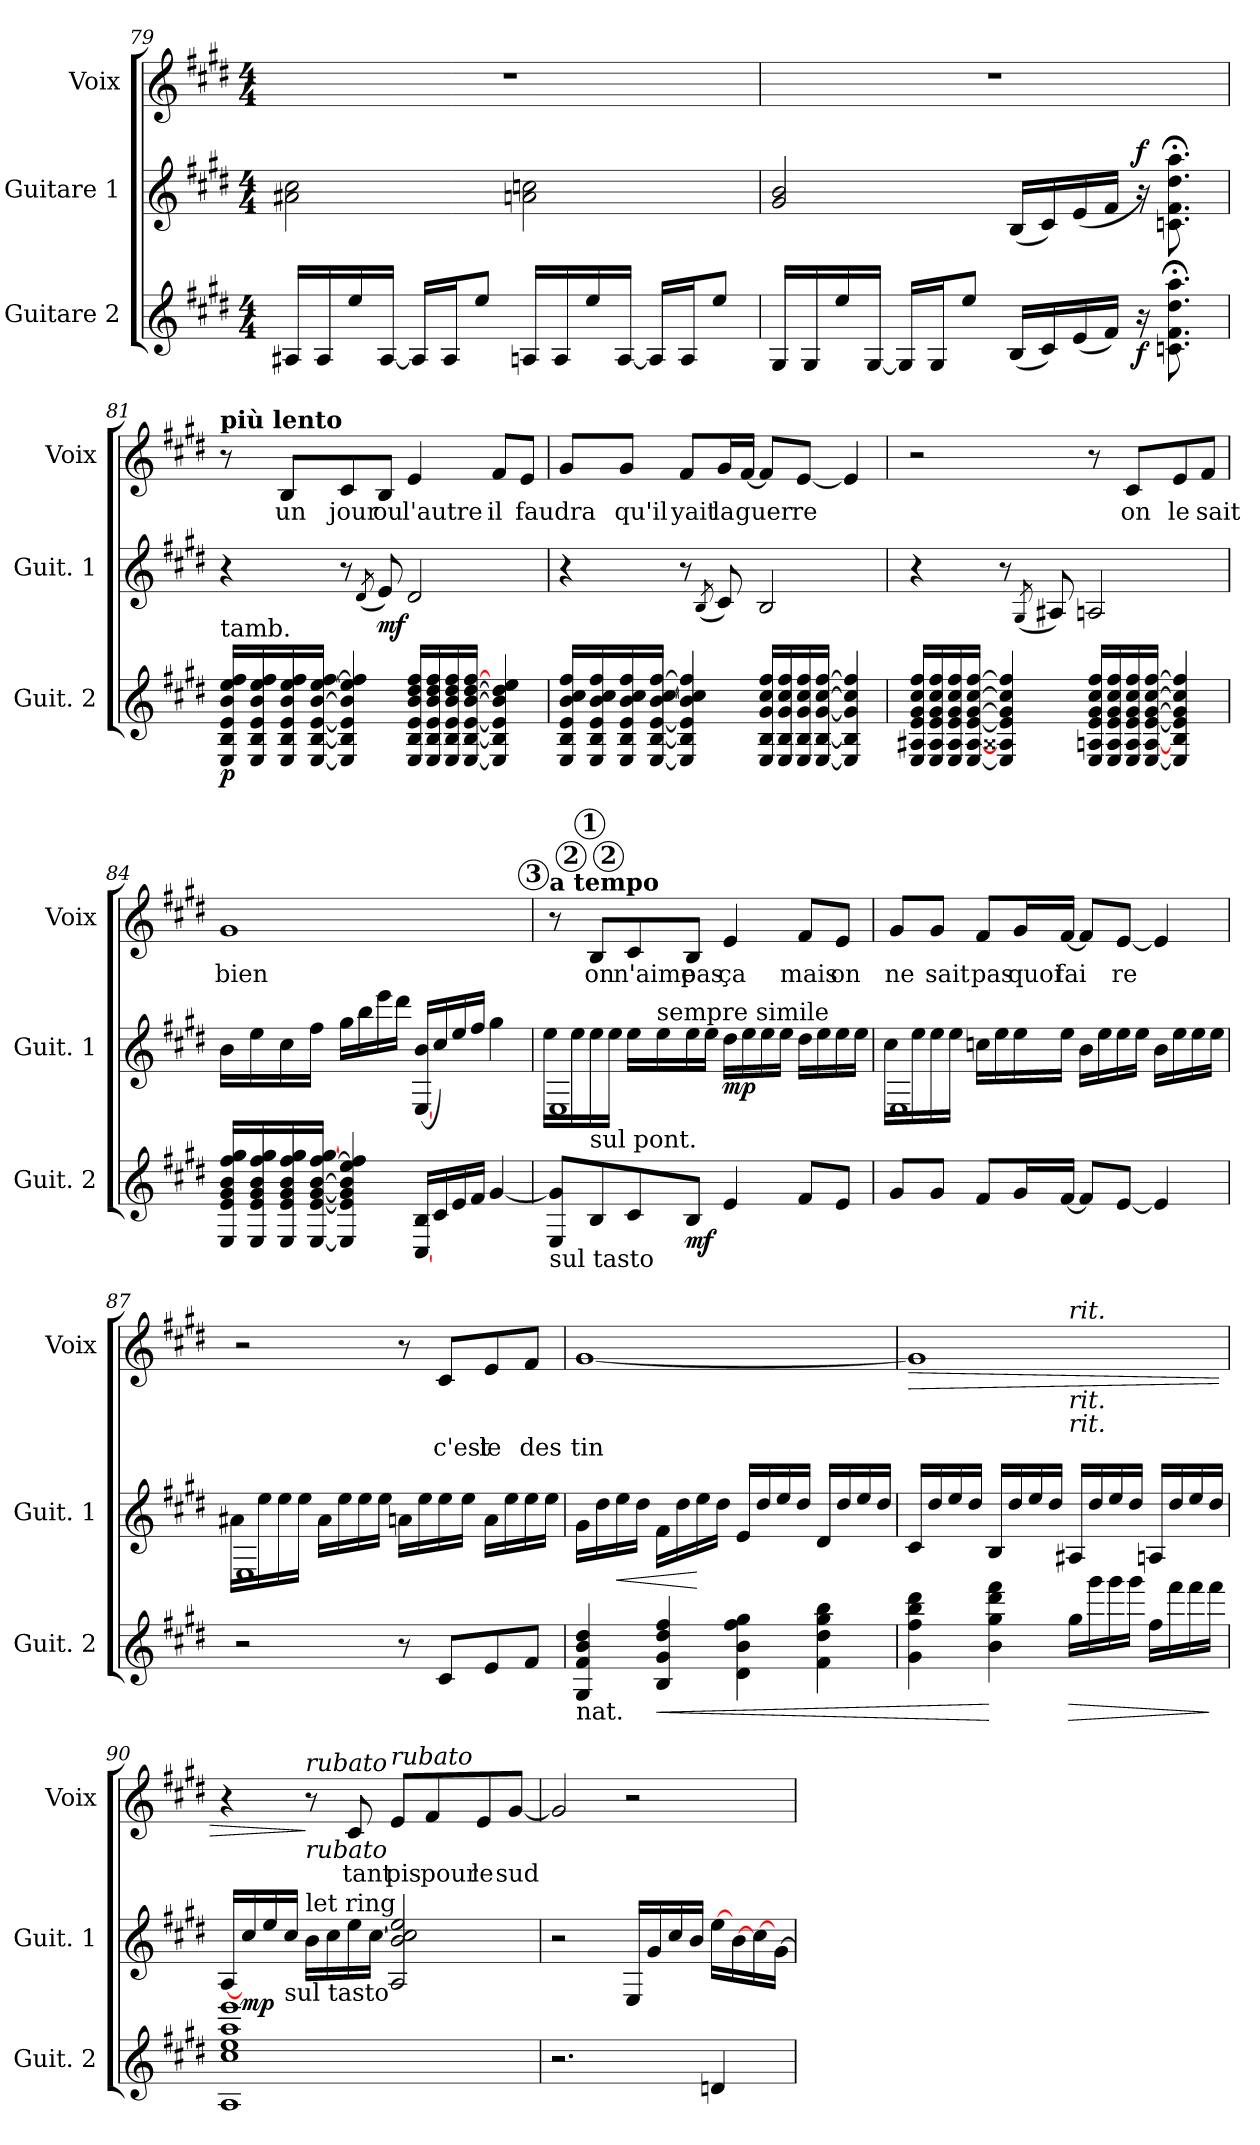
**kern	**dynam	**kern	**dynam	**kern	**text	**dynam
*part3	*part3	*part2	*part2	*part1	*part1	*part1
*staff3	*staff3	*staff2	*staff2	*staff1	*staff1	*staff1
*I"Guitare 2	*	*I"Guitare 1	*	*I"Voix	*	*
*I'Guit. 2	*	*I'Guit. 1	*	*I'Voix	*	*
*clefG2	*	*clefG2	*	*clefG2	*	*
*ITrd7c12	*	*ITrd7c12	*	*	*	*
*k[f#c#g#d#]	*	*k[f#c#g#d#]	*	*k[f#c#g#d#]	*	*
*E:	*	*E:	*	*E:	*	*
*M4/4	*	*M4/4	*	*M4/4	*	*
=79	=79	=79	=79	=79	=79	=79
16AA#X/LL	.	2A#X\ 2c#\	.	1r	.	.
16AA#/	.	.	.	.	.	.
16e/	.	.	.	.	.	.
[16AA#/JJ	.	.	.	.	.	.
16AA#/LL]	.	.	.	.	.	.
16AA#/J	.	.	.	.	.	.
8e/J	.	.	.	.	.	.
16AAn/LL	.	2An\ 2cn\	.	.	.	.
16AA/	.	.	.	.	.	.
16e/	.	.	.	.	.	.
[16AA/JJ	.	.	.	.	.	.
16AA/LL]	.	.	.	.	.	.
16AA/J	.	.	.	.	.	.
8e/J	.	.	.	.	.	.
!!LO:PB:g=z
=80	=80	=80	=80	=80	=80	=80
16GG#/LL	.	2G#/ 2B/	.	1r	.	.
16GG#/	.	.	.	.	.	.
16e/	.	.	.	.	.	.
[16GG#/JJ	.	.	.	.	.	.
16GG#/LL]	.	.	.	.	.	.
16GG#/J	.	.	.	.	.	.
8e/J	.	.	.	.	.	.
(<16BB/LL	.	(<16BB/LL	.	.	.	.
16C#/)	.	16C#/)	.	.	.	.
(<16E/	.	(>16E/	.	.	.	.
16F#/JJ)	.	16F#/JJ	.	.	.	.
!	!LO:DY:b	!	!LO:DY:a	!	!	!
16r	f	16r)	f	.	.	.
8.Cn\;< 8.F#\;< 8.d#\;< 8.a\;<	.	8.Cn\;< 8.F#\;< 8.d#\;< 8.a\;<	.	.	.	.
=81	=81	=81	=81	=81	=81	=81
!	!	!	!	!LO:TX:a:B:t=più lento	!	!
!LO:TX:a:t=tamb.	!	!	!	!	!	!
!	!LO:DY:b	!	!	!	!	!
16EE/ 16BB/ 16E/ 16B/ 16e/ 16f#/LL	p	4r	.	8r	.	.
16EE/ 16BB/ 16E/ 16B/ 16e/ 16f#/	.	.	.	.	.	.
!	!	!	!	!	!LO:LY:b	!
16EE/ 16BB/ 16E/ 16B/ 16e/ 16f#/	.	.	.	8B/L	un	.
[16EE/ [16BB/ [16E/ [16B/ [16e/ [16f#/JJ	.	.	.	.	.	.
!	!	!	!	!	!LO:LY:b	!
4EE/] 4BB/] 4E/] 4B/] 4e/] 4f#/]	.	8r	.	8c#/	jour	.
.	.	(<8qD#/	.	.	.	.
!	!	!	!LO:DY:b	!	!LO:LY:b	!
.	.	8E/)	mf	8B/J	ou	.
!	!	!	!	!	!LO:LY:b	!
16EE/ 16BB/ 16E/ 16B/ 16d#/ 16f#/LL	.	2D#/	.	4e/	l'autre	.
16EE/ 16BB/ 16E/ 16B/ 16d#/ 16f#/	.	.	.	.	.	.
16EE/ 16BB/ 16E/ 16B/ 16d#/ 16f#/	.	.	.	.	.	.
[16EE/ [16BB/ [16E/ [16B/ [16d#/ [16f#/JJ	.	.	.	.	.	.
!	!	!	!	!	!LO:LY:b	!
4EE/] 4BB/] 4E/] 4B/] 4d#/] 4e/	.	.	.	8f#/L	il	.
!	!	!	!	!	!LO:LY:b	!
.	.	.	.	8e/J	fau	.
!!LO:LB:g=z
=82	=82	=82	=82	=82	=82	=82
!	!	!	!	!	!LO:LY:b	!
16EE/ 16BB/ 16E/ 16B/ 16c#/ 16f#/LL	.	4r	.	8g#/L	dra	.
16EE/ 16BB/ 16E/ 16B/ 16c#/ 16f#/	.	.	.	.	.	.
!	!	!	!	!	!LO:LY:b	!
16EE/ 16BB/ 16E/ 16B/ 16c#/ 16f#/	.	.	.	8g#/J	qu'il	.
[16EE/ [16BB/ [16E/ [16B/ [16c#/ [16f#/JJ	.	.	.	.	.	.
!	!	!	!	!	!LO:LY:b	!
4EE/] 4BB/] 4E/] 4B/] 4c#/] 4f#/]	.	8r	.	8f#/L	yait	.
.	.	(<8qBB/	.	.	.	.
!	!	!	!	!	!LO:LY:b	!
.	.	8C#/)	.	16g#/L	la	.
!	!	!	!	!	!LO:LY:b	!
.	.	.	.	[16f#/JJ	guer	.
16EE/ 16BB/ 16G#/ 16c#/ 16f#/LL	.	2BB/	.	8f#/L]	.	.
16EE/ 16BB/ 16G#/ 16c#/ 16f#/	.	.	.	.	.	.
!	!	!	!	!	!LO:LY:b	!
16EE/ 16BB/ 16G#/ 16c#/ 16f#/	.	.	.	[8e/J	re	.
[16EE/ [16BB/ [16G#/ [16c#/ [16f#/JJ	.	.	.	.	.	.
4EE/] 4BB/] 4G#/] 4c#/] 4f#/]	.	.	.	4e/]	.	.
=83	=83	=83	=83	=83	=83	=83
16EE/ 16AA#X/ 16E/ 16G#/ 16c#/ 16f#/LL	.	4r	.	2r	.	.
16EE/ 16AA#/ 16E/ 16G#/ 16c#/ 16f#/	.	.	.	.	.	.
16EE/ 16AA#/ 16E/ 16G#/ 16c#/ 16f#/	.	.	.	.	.	.
[16EE/ [16AA#/ [16E/ [16G#/ [16c#/ [16f#/JJ	.	.	.	.	.	.
4EE/] 4AA##/ 4E/] 4G#/] 4c#/] 4f#/]	.	8r	.	.	.	.
.	.	(<8qGG#/	.	.	.	.
.	.	8AA#X/)	.	.	.	.
16EE/ 16AAn/ 16E/ 16G#/ 16c#/ 16f#/LL	.	2AAn/	.	8r	.	.
16EE/ 16AA/ 16E/ 16G#/ 16c#/ 16f#/	.	.	.	.	.	.
!	!	!	!	!	!LO:LY:b	!
16EE/ 16AA/ 16E/ 16G#/ 16c#/ 16f#/	.	.	.	8c#/L	on	.
[16EE/ [16AA/ [16E/ [16G#/ [16c#/ [16f#/JJ	.	.	.	.	.	.
!	!	!	!	!	!LO:LY:b	!
4EE/] 4BB/ 4E/] 4G#/] 4c#/] 4f#/]	.	.	.	8e/	le	.
!	!	!	!	!	!LO:LY:b	!
.	.	.	.	8f#/J	sait	.
!!LO:LB:g=z
=84	=84	=84	=84	=84	=84	=84
!	!	!	!	!	!LO:LY:b	!
16EE/ 16E/ 16G#/ 16B/ 16f#/ 16g#/LL	.	16B\LL	.	1g#	bien	.
16EE/ 16E/ 16G#/ 16B/ 16f#/ 16g#/	.	16e\	.	.	.	.
16EE/ 16E/ 16G#/ 16B/ 16f#/ 16g#/	.	16c#\	.	.	.	.
[16EE/ [16E/ [16G#/ [16B/ [16f#/ [16g#/JJ	.	16f#\JJ	.	.	.	.
4EE/] 4E/] 4G#/] 4B/] 4e/ 4f#/]	.	16g#\LL	.	.	.	.
.	.	16b\	.	.	.	.
.	.	16ee\	.	.	.	.
.	.	16dd#\JJ	.	.	.	.
[16CC#/ 16BB/LL	.	(<[16EE/ 16B/LL	.	.	.	.
16C#/	.	16c#/)	.	.	.	.
16E/	.	16e/	.	.	.	.
16F#/JJ	.	16f#/JJ	.	.	.	.
[4G#/	.	4g#\	.	.	.	.
!!LO:REH:place=s2:a:enc=circle:fs=10.25:t=2:qo=0.75
!!LO:REH:place=s2:a:enc=circle:fs=10.25:t=1:qo=0.5
!!LO:REH:place=s2:a:enc=circle:fs=10.25:t=2:qo=0.25
!!LO:REH:place=s2:a:enc=circle:fs=10.25:t=3
=85	=85	=85	=85	=85	=85	=85
*	*	*^	*	*	*	*
!	!	!	!	!	!LO:TX:a:B:t=a tempo	!	!
!LO:TX:b:t=sul tasto	!	!	!	!	!	!	!
8EE/ 8G#/]L	.	1EE	16e\LL	.	8r	.	.
.	.	.	16e\	.	.	.	.
!	!	!	!LO:TX:b:t=sul pont.	!	!	!	!
!	!	!	!	!	!	!LO:LY:b	!
8BB/	.	.	16e\	.	8B/L	on	.
.	.	.	16e\JJ	.	.	.	.
!	!	!	!	!	!	!LO:LY:b	!
8C#/	.	.	16e\LL	.	8c#/	n'aime	.
!	!	!	!LO:TX:a:t=sempre simile	!	!	!	!
.	.	.	16e\	.	.	.	.
!	!LO:DY:b	!	!	!	!	!LO:LY:b	!
8BB/J	mf	.	16e\	.	8B/J	pas	.
.	.	.	16e\JJ	.	.	.	.
!	!	!	!	!LO:DY:b	!	!LO:LY:b	!
4E/	.	.	16d#\LL	mp	4e/	ça	.
.	.	.	16e\	.	.	.	.
.	.	.	16e\	.	.	.	.
.	.	.	16e\JJ	.	.	.	.
!	!	!	!	!	!	!LO:LY:b	!
8F#/L	.	.	16d#\LL	.	8f#/L	mais	.
.	.	.	16e\	.	.	.	.
!	!	!	!	!	!	!LO:LY:b	!
8E/J	.	.	16e\	.	8e/J	on	.
.	.	.	16e\JJ	.	.	.	.
!!LO:PB:g=z
=86	=86	=86	=86	=86	=86	=86	=86
!	!	!	!	!	!	!LO:LY:b	!
8G#/L	.	1EE	16c#\LL	.	8g#/L	ne	.
.	.	.	16e\	.	.	.	.
!	!	!	!	!	!	!LO:LY:b	!
8G#/J	.	.	16e\	.	8g#/J	sait	.
.	.	.	16e\JJ	.	.	.	.
!	!	!	!	!	!	!LO:LY:b	!
8F#/L	.	.	16cn\LL	.	8f#/L	pas	.
.	.	.	16e\	.	.	.	.
!	!	!	!	!	!	!LO:LY:b	!
16G#/L	.	.	16e\	.	16g#/L	quoi	.
!	!	!	!	!	!	!LO:LY:b	!
[16F#/JJ	.	.	16e\JJ	.	[16f#/JJ	fai	.
8F#/L]	.	.	16B\LL	.	8f#/L]	.	.
.	.	.	16e\	.	.	.	.
!	!	!	!	!	!	!LO:LY:b	!
[8E/J	.	.	16e\	.	[8e/J	re	.
.	.	.	16e\JJ	.	.	.	.
4E/]	.	.	16B\LL	.	4e/]	.	.
.	.	.	16e\	.	.	.	.
.	.	.	16e\	.	.	.	.
.	.	.	16e\JJ	.	.	.	.
=87	=87	=87	=87	=87	=87	=87	=87
2r	.	1EE	16A#X\LL	.	2r	.	.
.	.	.	16e\	.	.	.	.
.	.	.	16e\	.	.	.	.
.	.	.	16e\JJ	.	.	.	.
.	.	.	16A#\LL	.	.	.	.
.	.	.	16e\	.	.	.	.
.	.	.	16e\	.	.	.	.
.	.	.	16e\JJ	.	.	.	.
8r	.	.	16An\LL	.	8r	.	.
.	.	.	16e\	.	.	.	.
!	!	!	!	!	!	!LO:LY:b	!
8C#/L	.	.	16e\	.	8c#/L	c'est	.
.	.	.	16e\JJ	.	.	.	.
!	!	!	!	!	!	!LO:LY:b	!
8E/	.	.	16A\LL	.	8e/	le	.
.	.	.	16e\	.	.	.	.
!	!	!	!	!	!	!LO:LY:b	!
8F#/J	.	.	16e\	.	8f#/J	des	.
.	.	.	16e\JJ	.	.	.	.
!!LO:LB:g=z
=88	=88	=88	=88	=88	=88	=88	=88
!LO:TX:b:t=nat.	!	!	!	!	!	!	!
!	!	!	!	!	!	!LO:LY:b	!
*	*	*v	*v	*	*	*	*
4GG#/ 4F#/ 4B/ 4d#/	.	16G#\LL	.	[1g#	tin	.
.	.	16d#\	.	.	.	.
!	!	!	!LO:HP:b	!	!	!
.	.	16e\	<	.	.	.
.	.	16d#\JJ	.	.	.	.
!	!LO:HP:b	!	!	!	!	!
4BB/ 4G#/ 4d#/ 4f#/	<	16F#\LL	.	.	.	.
.	.	16d#\	.	.	.	.
.	.	16e\	[	.	.	.
.	.	16d#\JJ	.	.	.	.
4D#\ 4B\ 4f#\ 4g#\	.	16E/LL	.	.	.	.
.	.	16d#/	.	.	.	.
.	.	16e/	.	.	.	.
.	.	16d#/JJ	.	.	.	.
4F#\ 4d#\ 4g#\ 4b\	.	16D#/LL	.	.	.	.
.	.	16d#/	.	.	.	.
.	.	16e/	.	.	.	.
.	.	16d#/JJ	.	.	.	.
=89	=89	=89	=89	=89	=89	=89
!	!	!	!	!	!	!LO:HP:b
*	*	*	*	*^	*	*
4G#\ 4f#\ 4b\ 4dd#\	.	16C#/LL	.	1g#]	2ryy	.	>
.	.	16d#/	.	.	.	.	.
.	.	16e/	.	.	.	.	.
.	.	16d#/JJ	.	.	.	.	.
4B\ 4g#\ 4dd#\ 4ff#\	[	16BB/LL	.	.	.	.	.
.	.	16d#/	.	.	.	.	.
.	.	16e/	.	.	.	.	.
.	.	16d#/JJ	.	.	.	.	.
!	!	!	!	!	!LO:TX:b:i:t=rit.	!	!
!	!	!	!	!	!LO:TX:b:i:t=rit.	!	!
!	!	!	!	!	!LO:TX:a:i:t=rit.	!	!
!	!LO:HP:b	!	!	!	!	!	!
16g#\LL	>	16AA#X/LL	.	.	2ryy	.	.
16gg#\	.	16d#/	.	.	.	.	.
16gg#\	.	16e/	.	.	.	.	.
16gg#\JJ	.	16d#/JJ	.	.	.	.	.
16f#\LL	.	16AAn/LL	.	.	.	.	.
16ff#\	.	16d#/	.	.	.	.	.
16ff#\	.	16e/	.	.	.	.	.
16ff#\JJ	]	16d#/JJ	.	.	.	.	.
!!LO:LB:g=z
=90	=90	=90	=90	=90	=90	=90	=90
!	!	!	!	!LO:TX:b:B:t=più lento	!	!	!
!	!	!	!	!LO:TX:a:B:t=più lento	!	!	!
*	*	*	*	*v	*v	*	*
1AA 1c# 1e 1a 1ee	.	[16AA/LL	.	4r	.	.
!	!	!	!LO:DY:b	!	!	!
.	.	16c#/	mp	.	.	.
.	.	16e/	.	.	.	.
!	!	!LO:TX:b:t=sul tasto	!	!	!	!
.	.	16c#/JJ	.	.	.	.
!	!	!	!	!LO:TX:b:i:t=rubato	!	!
!	!	!	!	!LO:TX:a:i:t=rubato	!	!
!	!	!LO:TX:a:t=let ring	!	!	!	!
.	.	16B\LL	.	8r	.	]
.	.	16c#\	.	.	.	.
!	!	!	!	!	!LO:LY:b	!
.	.	16e\	.	8c#/	tant	.
.	.	[16c#\JJ	.	.	.	.
!	!	!	!	!LO:TX:a:i:t=rubato	!	!
!	!	!	!	!	!LO:LY:b	!
.	.	2AA/ 2B/ 2c#/] 2e/	.	8e/L	pis	.
!	!	!	!	!	!LO:LY:b	!
.	.	.	.	8f#/	pour	.
!	!	!	!	!	!LO:LY:b	!
.	.	.	.	8e/	le	.
!	!	!	!	!	!LO:LY:b	!
.	.	.	.	[8g#/J	sud	.
=91	=91	=91	=91	=91	=91	=91
2.r	.	2r	.	2g#/]	.	.
.	.	16EE/LL	.	2r	.	.
.	.	16G#/	.	.	.	.
.	.	16c#/	.	.	.	.
.	.	16B/JJ	.	.	.	.
4Dn/	.	[16e\LL	.	.	.	.
.	.	[16B\	.	.	.	.
.	.	[16c#\	.	.	.	.
.	.	[16G#\JJ	.	.	.	.
=	=	=	=	=	=	=
*-	*-	*-	*-	*-	*-	*-
